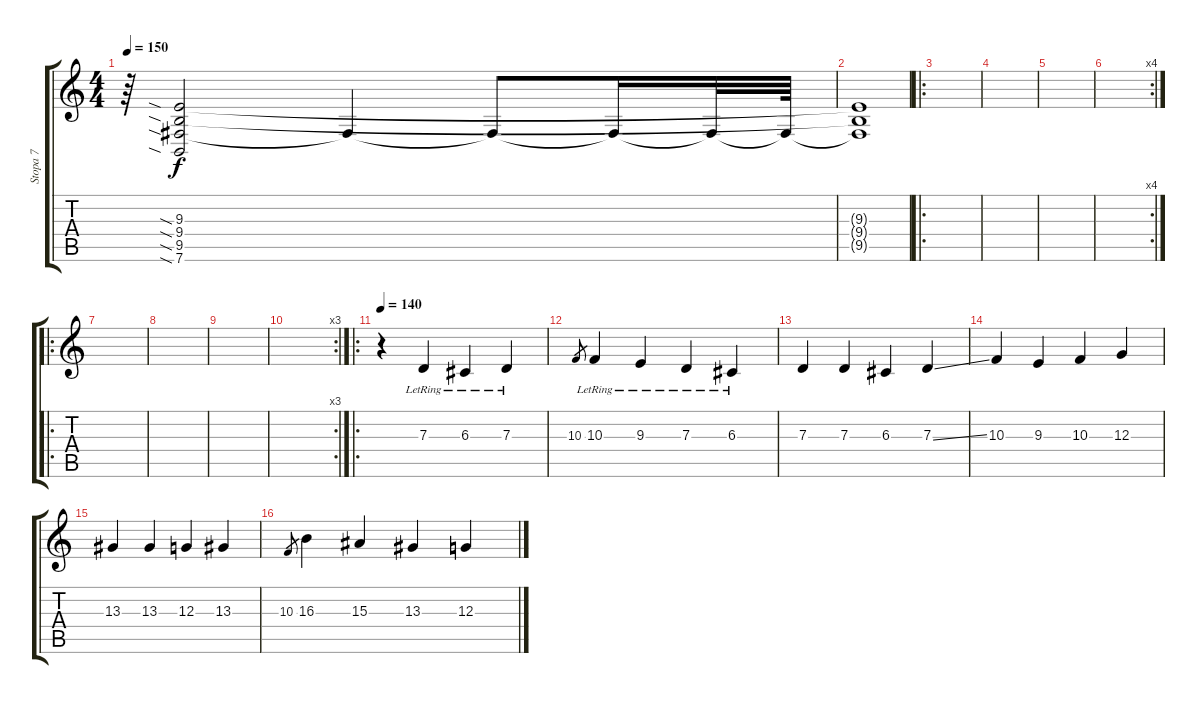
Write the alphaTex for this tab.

\track ("Stopa 7" "Stopa 7") {instrument stringensemble1}
\staff {score tabs}
\tuning (E4 B3 G3 D3 A2 E2) {hide}
\ts (4 4)
\tempo 150
\clef g2
\ks c
r.64{dy f volume 6 instrument stringensemble1} (9.3{sia} 9.4{sia} 9.5{sia} 7.6{sia}).2{volume 16} 9.5{t}.4 9.5{t}.8 9.5{t}.16 9.5{t}.32 9.5{t}.64 |
(9.3{t} 9.4{t} 9.5{t}).1{volume 6} |
\ro
|
|
|
\rc 4
|
\ro
|
|
|
\rc 3
|
\ro
\tempo 140
r.4{volume 16} 7.3{lr}.4 6.3{lr}.4 7.3{lr}.4 |
10.3.8{gr} 10.3{lr}.4 9.3{lr}.4 7.3{lr}.4 6.3{lr}.4 |
7.3.4 7.3.4 6.3.4 7.3{ss}.4 |
10.3.4 9.3.4 10.3.4 12.3.4 |
13.3.4 13.3.4 12.3.4 13.3.4 |
10.3.8{gr} 16.3.4 15.3.4 13.3.4 12.3.4
